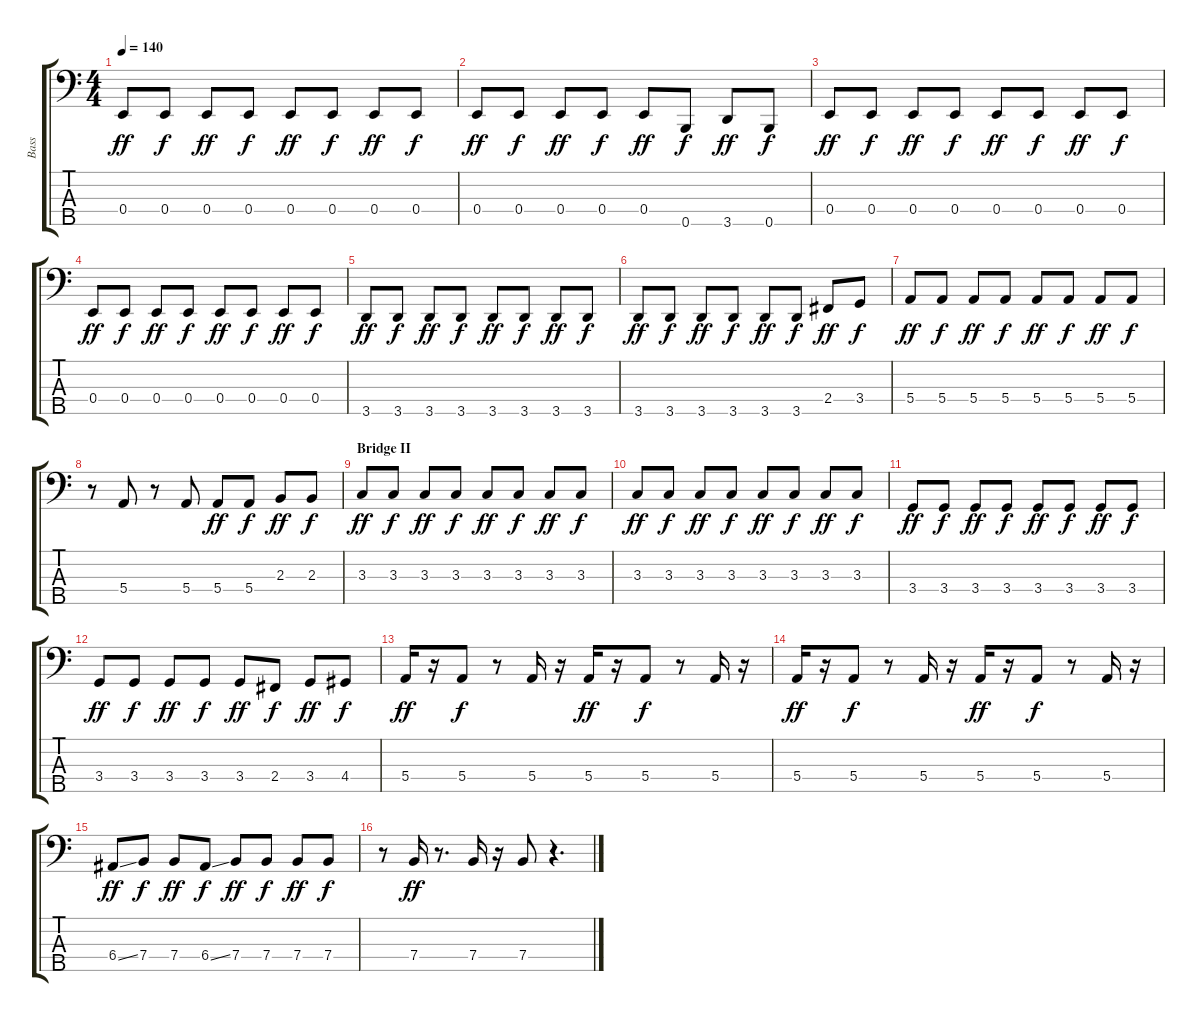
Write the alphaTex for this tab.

\track ("Bass" "Bass") {instrument electricbassfinger}
\staff {score tabs}
\tuning (G2 D2 A1 E1 B0) {hide}
\ts (4 4)
\tempo 140
\clef f4
\ks c
0.4.8{dy ff} 0.4.8{dy f} 0.4.8{dy ff} 0.4.8{dy f} 0.4.8{dy ff} 0.4.8{dy f} 0.4.8{dy ff} 0.4.8{dy f} |
0.4.8{dy ff} 0.4.8{dy f} 0.4.8{dy ff} 0.4.8{dy f} 0.4.8{dy ff} 0.5.8{dy f} 3.5.8{dy ff} 0.5.8{dy f} |
0.4.8{dy ff} 0.4.8{dy f} 0.4.8{dy ff} 0.4.8{dy f} 0.4.8{dy ff} 0.4.8{dy f} 0.4.8{dy ff} 0.4.8{dy f} |
0.4.8{dy ff} 0.4.8{dy f} 0.4.8{dy ff} 0.4.8{dy f} 0.4.8{dy ff} 0.4.8{dy f} 0.4.8{dy ff} 0.4.8{dy f} |
3.5.8{dy ff} 3.5.8{dy f} 3.5.8{dy ff} 3.5.8{dy f} 3.5.8{dy ff} 3.5.8{dy f} 3.5.8{dy ff} 3.5.8{dy f} |
3.5.8{dy ff} 3.5.8{dy f} 3.5.8{dy ff} 3.5.8{dy f} 3.5.8{dy ff} 3.5.8{dy f} 2.4.8{dy ff} 3.4.8{dy f} |
5.4.8{dy ff} 5.4.8{dy f} 5.4.8{dy ff} 5.4.8{dy f} 5.4.8{dy ff} 5.4.8{dy f} 5.4.8{dy ff} 5.4.8{dy f} |
r.8 5.4.8 r.8 5.4.8 5.4.8{dy ff} 5.4.8{dy f} 2.3.8{dy ff} 2.3.8{dy f} |
\section ("" "Bridge II")
3.3.8{dy ff} 3.3.8{dy f} 3.3.8{dy ff} 3.3.8{dy f} 3.3.8{dy ff} 3.3.8{dy f} 3.3.8{dy ff} 3.3.8{dy f} |
3.3.8{dy ff} 3.3.8{dy f} 3.3.8{dy ff} 3.3.8{dy f} 3.3.8{dy ff} 3.3.8{dy f} 3.3.8{dy ff} 3.3.8{dy f} |
3.4.8{dy ff} 3.4.8{dy f} 3.4.8{dy ff} 3.4.8{dy f} 3.4.8{dy ff} 3.4.8{dy f} 3.4.8{dy ff} 3.4.8{dy f} |
3.4.8{dy ff} 3.4.8{dy f} 3.4.8{dy ff} 3.4.8{dy f} 3.4.8{dy ff} 2.4.8{dy f} 3.4.8{dy ff} 4.4.8{dy f} |
5.4.16{dy ff} r.16 5.4.8{dy f} r.8 5.4.16 r.16 5.4.16{dy ff} r.16 5.4.8{dy f} r.8 5.4.16 r.16 |
5.4.16{dy ff} r.16 5.4.8{dy f} r.8 5.4.16 r.16 5.4.16{dy ff} r.16 5.4.8{dy f} r.8 5.4.16 r.16 |
6.4{ss}.8{dy ff} 7.4.8{dy f} 7.4.8{dy ff} 6.4{ss}.8{dy f} 7.4.8{dy ff} 7.4.8{dy f} 7.4.8{dy ff} 7.4.8{dy f} |
r.8 7.4.16{dy ff} r.8{d} 7.4.16 r.16 7.4.8 r.4{d}
